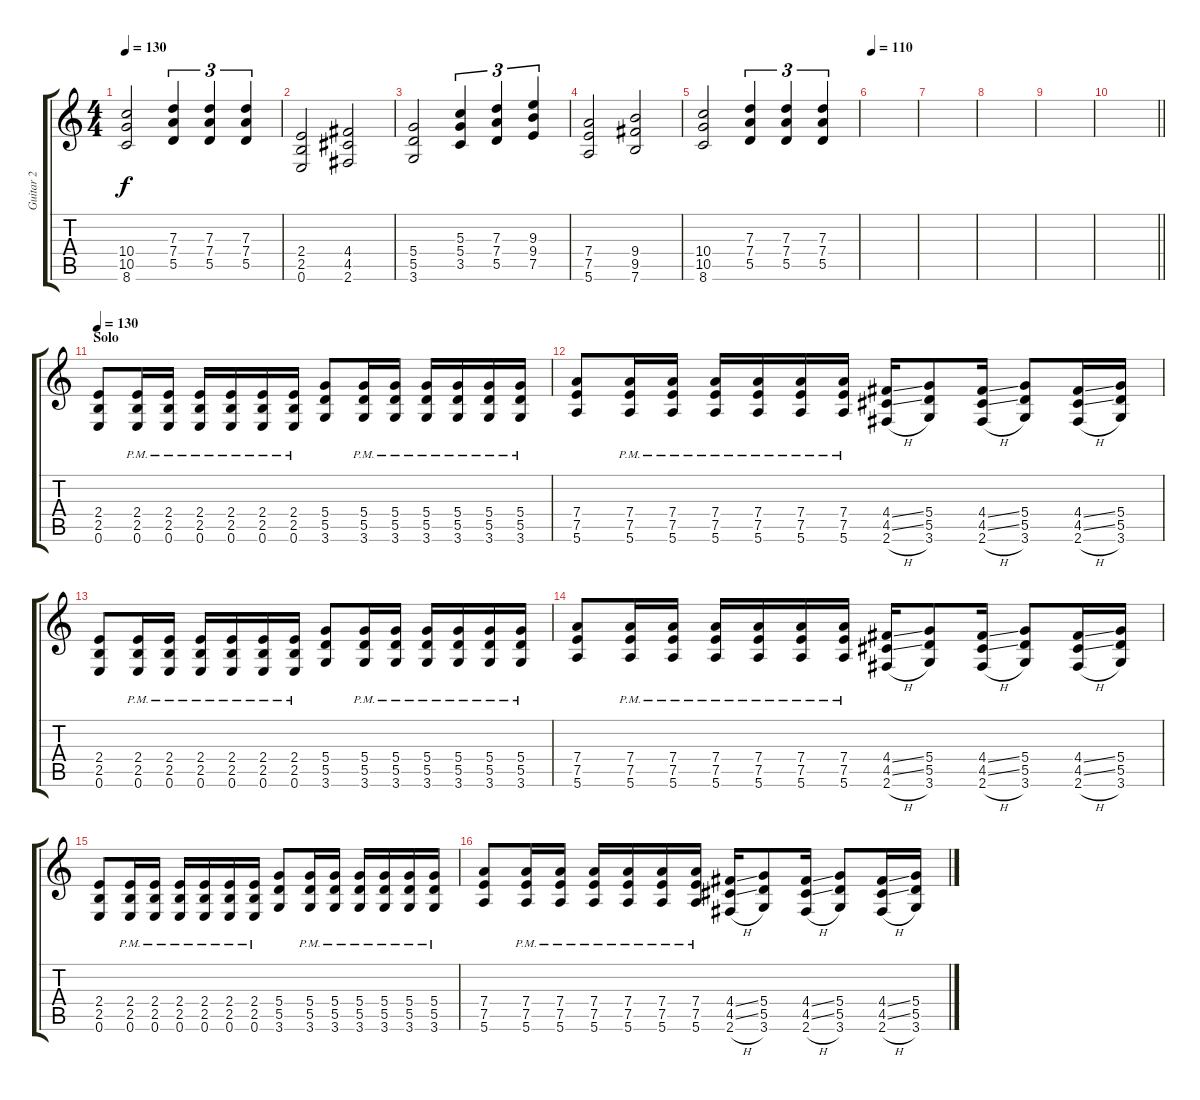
\track ("Guitar 2" "Guitar 2") {instrument overdrivenguitar}
\staff {score tabs}
\tuning (E4 B3 G3 D3 A2 E2) {hide}
\ts (4 4)
\tempo 130
\clef g2
\ks c
(10.4 10.5 8.6).2{dy f} (7.3 7.4 5.5).4{tu (3 2)} (7.3 7.4 5.5).4{tu (3 2)} (7.3 7.4 5.5).4{tu (3 2)} |
(2.4 2.5 0.6).2 (4.4 4.5 2.6).2 |
(5.4 5.5 3.6).2 (5.3 5.4 3.5).4{tu (3 2)} (7.3 7.4 5.5).4{tu (3 2)} (9.3 9.4 7.5).4{tu (3 2)} |
(7.4 7.5 5.6).2 (9.4 9.5 7.6).2 |
(10.4 10.5 8.6).2 (7.3 7.4 5.5).4{tu (3 2)} (7.3 7.4 5.5).4{tu (3 2)} (7.3 7.4 5.5).4{tu (3 2)} |
\tempo 110
|
|
|
|
\barLineRight lightlight
|
\section ("" "Solo")
\tempo 130
(2.4 2.5 0.6).8 (2.4 2.5 0.6{pm}).16 (2.4 2.5 0.6{pm}).16 (2.4 2.5 0.6{pm}).16 (2.4 2.5 0.6{pm}).16 (2.4 2.5 0.6{pm}).16 (2.4 2.5 0.6{pm}).16 (5.4 5.5 3.6).8 (5.4 5.5 3.6{pm}).16 (5.4 5.5 3.6{pm}).16 (5.4 5.5 3.6{pm}).16 (5.4 5.5 3.6{pm}).16 (5.4 5.5 3.6{pm}).16 (5.4 5.5 3.6{pm}).16 |
(7.4 7.5 5.6).8 (7.4 7.5 5.6{pm}).16 (7.4 7.5 5.6{pm}).16 (7.4 7.5 5.6{pm}).16 (7.4 7.5 5.6{pm}).16 (7.4 7.5 5.6{pm}).16 (7.4 7.5 5.6{pm}).16 (4.4{ss} 4.5{ss} 2.6{h}).16 (5.4 5.5 3.6).8 (4.4{ss} 4.5{ss} 2.6{h}).16 (5.4 5.5 3.6).8 (4.4{ss} 4.5{ss} 2.6{h}).16 (5.4 5.5 3.6).16 |
(2.4 2.5 0.6).8 (2.4 2.5 0.6{pm}).16 (2.4 2.5 0.6{pm}).16 (2.4 2.5 0.6{pm}).16 (2.4 2.5 0.6{pm}).16 (2.4 2.5 0.6{pm}).16 (2.4 2.5 0.6{pm}).16 (5.4 5.5 3.6).8 (5.4 5.5 3.6{pm}).16 (5.4 5.5 3.6{pm}).16 (5.4 5.5 3.6{pm}).16 (5.4 5.5 3.6{pm}).16 (5.4 5.5 3.6{pm}).16 (5.4 5.5 3.6{pm}).16 |
(7.4 7.5 5.6).8 (7.4 7.5 5.6{pm}).16 (7.4 7.5 5.6{pm}).16 (7.4 7.5 5.6{pm}).16 (7.4 7.5 5.6{pm}).16 (7.4 7.5 5.6{pm}).16 (7.4 7.5 5.6{pm}).16 (4.4{ss} 4.5{ss} 2.6{h}).16 (5.4 5.5 3.6).8 (4.4{ss} 4.5{ss} 2.6{h}).16 (5.4 5.5 3.6).8 (4.4{ss} 4.5{ss} 2.6{h}).16 (5.4 5.5 3.6).16 |
(2.4 2.5 0.6).8 (2.4 2.5 0.6{pm}).16 (2.4 2.5 0.6{pm}).16 (2.4 2.5 0.6{pm}).16 (2.4 2.5 0.6{pm}).16 (2.4 2.5 0.6{pm}).16 (2.4 2.5 0.6{pm}).16 (5.4 5.5 3.6).8 (5.4 5.5 3.6{pm}).16 (5.4 5.5 3.6{pm}).16 (5.4 5.5 3.6{pm}).16 (5.4 5.5 3.6{pm}).16 (5.4 5.5 3.6{pm}).16 (5.4 5.5 3.6{pm}).16 |
(7.4 7.5 5.6).8 (7.4 7.5 5.6{pm}).16 (7.4 7.5 5.6{pm}).16 (7.4 7.5 5.6{pm}).16 (7.4 7.5 5.6{pm}).16 (7.4 7.5 5.6{pm}).16 (7.4 7.5 5.6{pm}).16 (4.4{ss} 4.5{ss} 2.6{h}).16 (5.4 5.5 3.6).8 (4.4{ss} 4.5{ss} 2.6{h}).16 (5.4 5.5 3.6).8 (4.4{ss} 4.5{ss} 2.6{h}).16 (5.4 5.5 3.6).16
